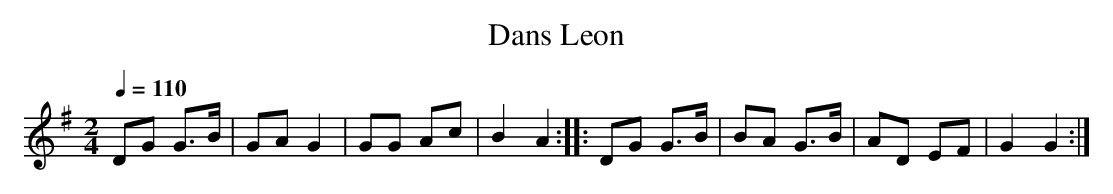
X:1
T:Dans Leon
M:2/4
L:1/8
K:G
Q:1/4=110
DG G>B|GA G2|GG Ac|B2 A2 :: DG G>B|BA G>B|AD EF|G2 G2 :|
